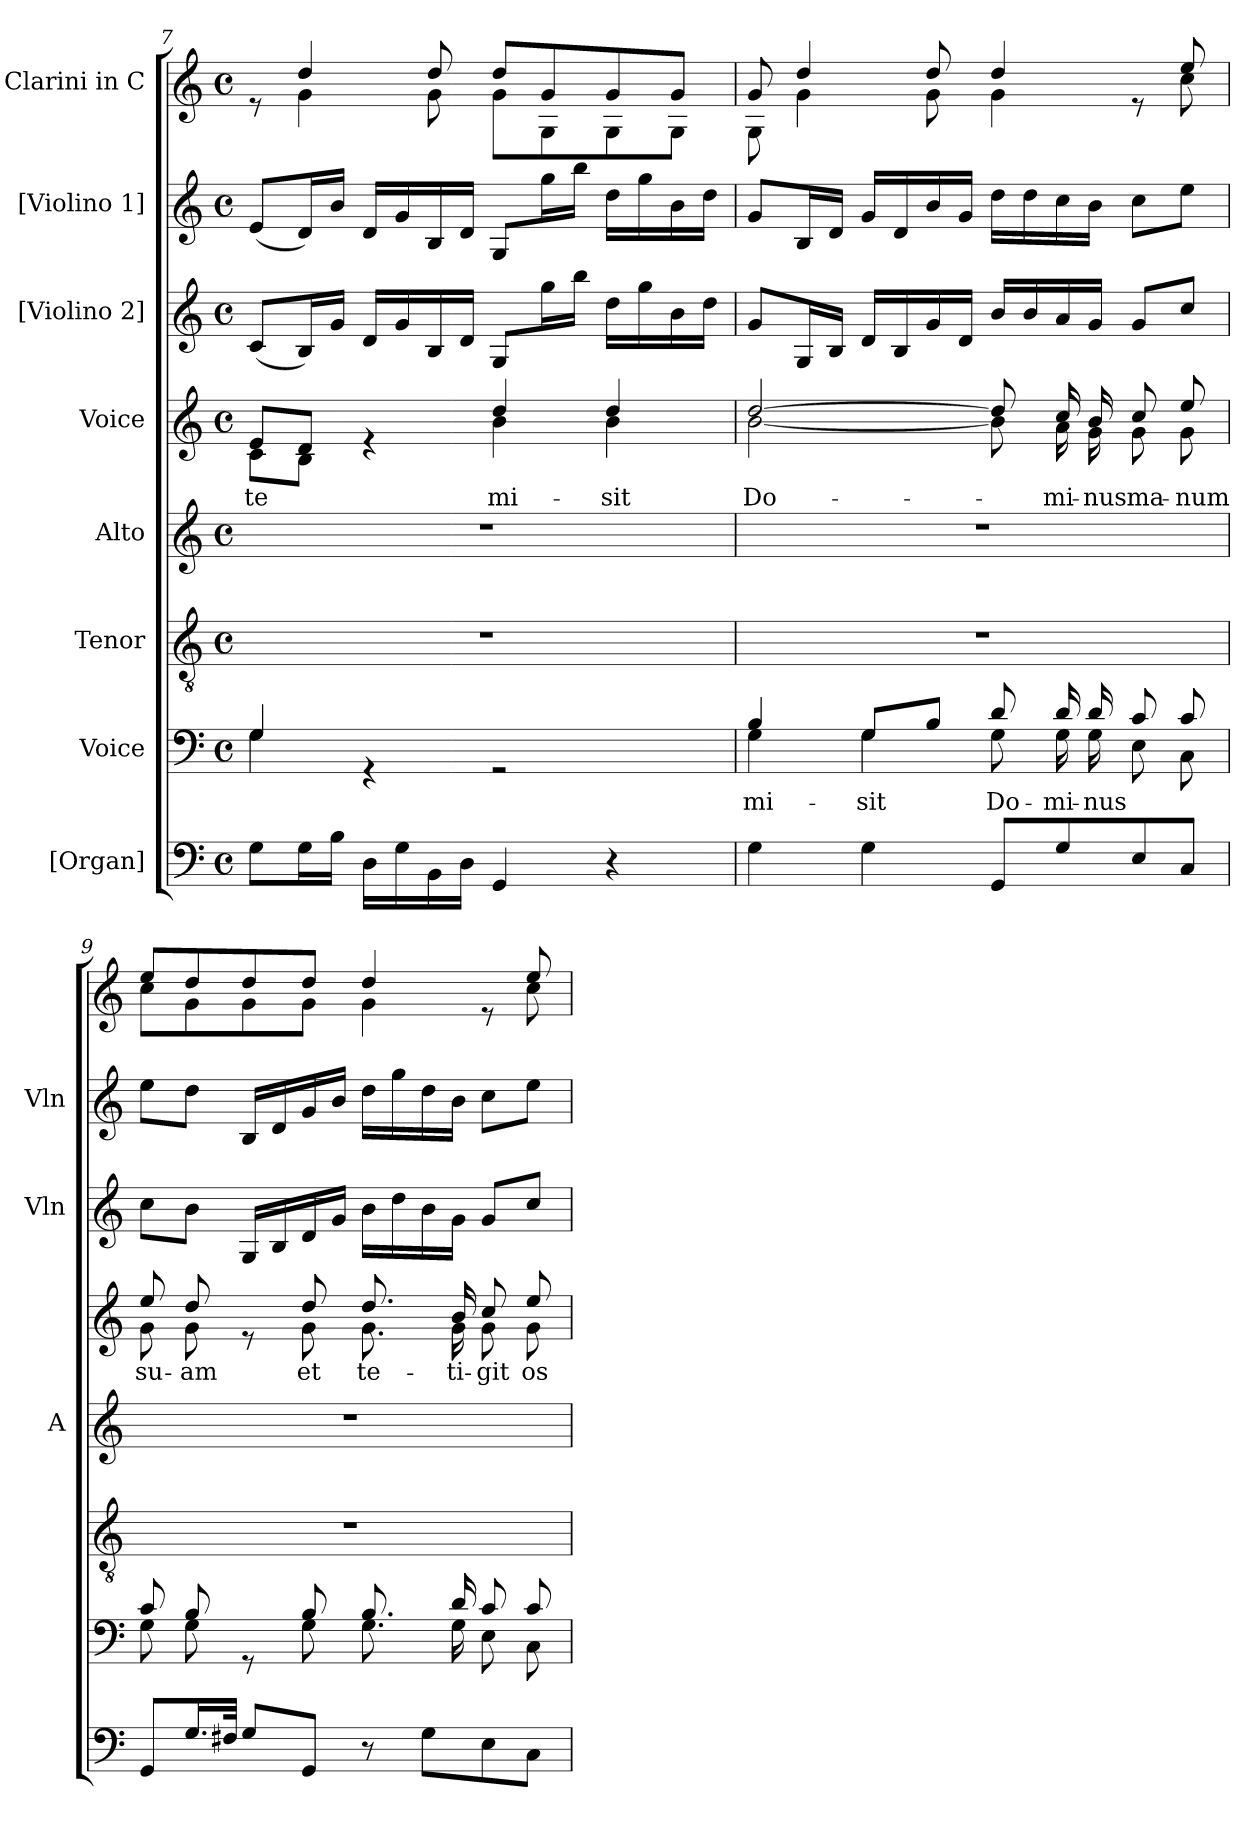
**kern	**kern	**text	**kern	**kern	**kern	**text	**kern	**kern	**kern
*part8	*part7	*part7	*part6	*part5	*part4	*part4	*part3	*part2	*part1
*staff8	*staff7	*staff7	*staff6	*staff5	*staff4	*staff4	*staff3	*staff2	*staff1
*I"[Organ]	*I"Voice	*	*I"Tenor	*I"Alto	*I"Voice	*	*I"[Violino 2]	*I"[Violino 1]	*I"Clarini in C
*	*	*	*	*I'A	*	*	*I'Vln	*I'Vln	*
!!LO:PB:g=z
*clefF4	*clefF4	*	*clefGv2	*clefG2	*clefG2	*	*clefG2	*clefG2	*clefG2
*k[]	*k[]	*	*k[]	*k[]	*k[]	*	*k[]	*k[]	*k[]
*M4/4	*M4/4	*	*M4/4	*M4/4	*M4/4	*	*M4/4	*M4/4	*M4/4
*met(c)	*met(c)	*	*met(c)	*met(c)	*met(c)	*	*met(c)	*met(c)	*met(c)
=7	=7	=7	=7	=7	=7	=7	=7	=7	=7
*	*^	*	*	*	*^	*	*	*	*
!	!	!	!	!	!	!	!	!LO:LY:b	!	!	!
*	*	*	*	*	*	*	*	*	*	*	*^
8G\L	4G/	4G\	.	1r	1r	8e/L	8c\L	te	(8c/L	(8e/L	8re	8ryy
16G\L	.	.	.	.	.	8d/J	8B\J	.	16B/L)	16d/L)	4dd/	4g\
16B\JJ	.	.	.	.	.	.	.	.	16g/JJ	16b/JJ	.	.
16D\LL	4rGG	2.ryy	.	.	.	4re	4ryy	.	16d/LL	16d/LL	.	.
16G\	.	.	.	.	.	.	.	.	16g/	16g/	.	.
16BB\	.	.	.	.	.	.	.	.	16B/	16B/	8dd/	8g\
16D\JJ	.	.	.	.	.	.	.	.	16d/JJ	16d/JJ	.	.
!	!	!	!	!	!	!	!	!LO:LY:b	!	!	!	!
4GG/	2rGG	.	.	.	.	4dd/	4b\	mi-	8G/L	8G/L	8dd/L	8g\L
.	.	.	.	.	.	.	.	.	16gg\L	16gg\L	8g/	8G\
.	.	.	.	.	.	.	.	.	16bb\JJ	16bb\JJ	.	.
!	!	!	!	!	!	!	!	!LO:LY:b	!	!	!	!
4r	.	.	.	.	.	4dd/	4b\	-sit	16dd\LL	16dd\LL	8g/	8G\
.	.	.	.	.	.	.	.	.	16gg\	16gg\	.	.
.	.	.	.	.	.	.	.	.	16b\	16b\	8g/J	8G\J
.	.	.	.	.	.	.	.	.	16dd\JJ	16dd\JJ	.	.
=8	=8	=8	=8	=8	=8	=8	=8	=8	=8	=8	=8	=8
!	!	!	!LO:LY:b	!	!	!	!	!LO:LY:b	!	!	!	!
4G\	4B/	4G\	mi-	1r	1r	[2dd/	[2b\	Do-	8g/L	8g/L	8g/	8G\
.	.	.	.	.	.	.	.	.	16G/L	16B/L	4dd/	4g\
.	.	.	.	.	.	.	.	.	16B/JJ	16d/JJ	.	.
!	!	!	!LO:LY:b	!	!	!	!	!	!	!	!	!
4G\	8G/L	4G\	-sit	.	.	.	.	.	16d/LL	16g/LL	.	.
.	.	.	.	.	.	.	.	.	16B/	16d/	.	.
.	8B/J	.	.	.	.	.	.	.	16g/	16b/	8dd/	8g\
.	.	.	.	.	.	.	.	.	16d/JJ	16g/JJ	.	.
!	!	!	!LO:LY:b	!	!	!	!	!	!	!	!	!
8GG/L	8d/	8G\	Do-	.	.	8dd/]	8b\]	.	16b/LL	16dd\LL	4dd/	4g\
.	.	.	.	.	.	.	.	.	16b/	16dd\	.	.
!	!	!	!LO:LY:b	!	!	!	!	!LO:LY:b	!	!	!	!
8G/	16d/	16G\	-mi-	.	.	16cc/	16a\	-mi-	16a/	16cc\	.	.
!	!	!	!LO:LY:b	!	!	!	!	!LO:LY:b	!	!	!	!
.	16d/	16G\	-nus	.	.	16b/	16g\	-nus	16g/JJ	16b\JJ	.	.
!	!	!	!	!	!	!	!	!LO:LY:b	!	!	!	!
8E/	8c/	8E\	.	.	.	8cc/	8g\	ma-	8g/L	8cc\L	8re	8ryy
!	!	!	!	!	!	!	!	!LO:LY:b	!	!	!	!
8C/J	8c/	8C\	.	.	.	8ee/	8g\	-num	8cc/J	8ee\J	8ee/	8cc\
=9	=9	=9	=9	=9	=9	=9	=9	=9	=9	=9	=9	=9
!	!	!	!	!	!	!	!	!LO:LY:b	!	!	!	!
8GG/L	8c/	8G\	.	1r	1r	8ee/	8g\	su-	8cc\L	8ee\L	8ee/L	8cc\L
!	!	!	!	!	!	!	!	!LO:LY:b	!	!	!	!
16.G/L	8B/	8G\	.	.	.	8dd/	8g\	-am	8b\J	8dd\J	8dd/	8g\
32F#X/JJk	.	.	.	.	.	.	.	.	.	.	.	.
8G/L	8rGG	8ryy	.	.	.	8re	8ryy	.	16G/LL	16B/LL	8dd/	8g\
.	.	.	.	.	.	.	.	.	16B/	16d/	.	.
!	!	!	!	!	!	!	!	!LO:LY:b	!	!	!	!
8GG/J	8B/	8G\	.	.	.	8dd/	8g\	et	16d/	16g/	8dd/J	8g\J
.	.	.	.	.	.	.	.	.	16g/JJ	16b/JJ	.	.
!	!	!	!	!	!	!	!	!LO:LY:b	!	!	!	!
8r	8.B/	8.G\	.	.	.	8.dd/	8.g\	te-	16b\LL	16dd\LL	4dd/	4g\
.	.	.	.	.	.	.	.	.	16dd\	16gg\	.	.
8G\L	.	.	.	.	.	.	.	.	16b\	16dd\	.	.
!	!	!	!	!	!	!	!	!LO:LY:b	!	!	!	!
.	16d/	16G\	.	.	.	16b/	16g\	-ti-	16g\JJ	16b\JJ	.	.
!	!	!	!	!	!	!	!	!LO:LY:b	!	!	!	!
8E\	8c/	8E\	.	.	.	8cc/	8g\	-git	8g/L	8cc\L	8re	8ryy
!	!	!	!	!	!	!	!	!LO:LY:b	!	!	!	!
8C\J	8c/	8C\	.	.	.	8ee/	8g\	os	8cc/J	8ee\J	8ee/	8cc\
*	*v	*v	*	*	*	*v	*v	*	*	*	*v	*v
=	=	=	=	=	=	=	=	=	=
*-	*-	*-	*-	*-	*-	*-	*-	*-	*-
